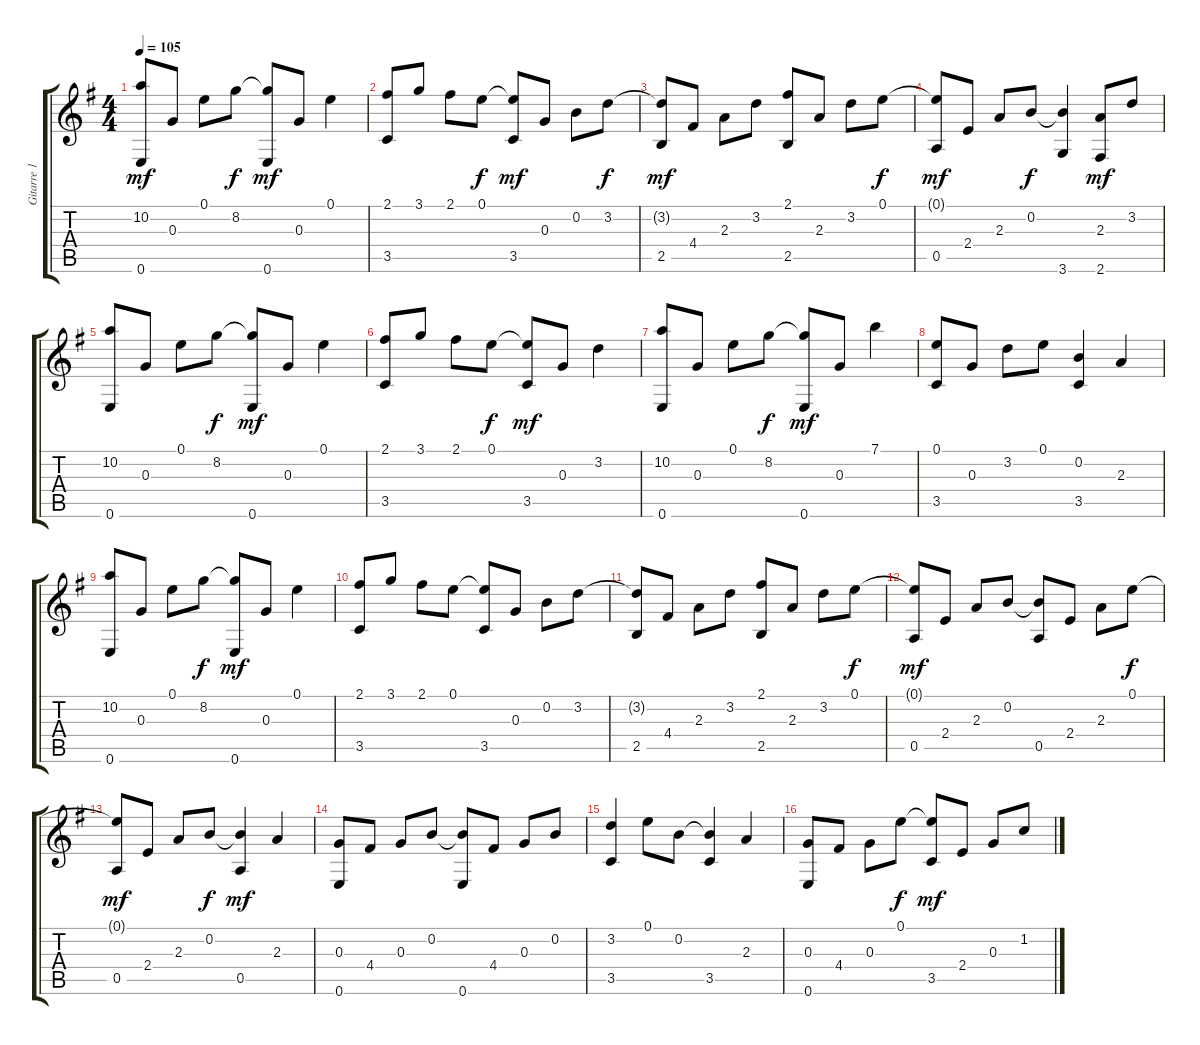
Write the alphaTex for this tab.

\track ("Gitarre 1" "Gitarre 1") {instrument acousticguitarsteel}
\staff {score tabs}
\tuning (E4 B3 G3 D3 A2 E2) {hide}
\ts (4 4)
\tempo 105
\clef g2
\ks g
(10.2 0.6).8{dy mf} 0.3.8 0.1.8 8.2.8{dy f} (8.2{t} 0.6).8{dy mf} 0.3.8 0.1.4 |
(2.1 3.5).8 3.1.8 2.1.8 0.1.8{dy f} (0.1{t} 3.5).8{dy mf} 0.3.8 0.2.8 3.2.8{dy f} |
(3.2{t} 2.5).8{dy mf} 4.4.8 2.3.8 3.2.8 (2.1 2.5).8 2.3.8 3.2.8 0.1.8{dy f} |
(0.1{t} 0.5).8{dy mf} 2.4.8 2.3.8 0.2.8{dy f} (0.2{t} 3.6).4 (2.3 2.6).8{dy mf} 3.2.8 |
(10.2 0.6).8 0.3.8 0.1.8 8.2.8{dy f} (8.2{t} 0.6).8{dy mf} 0.3.8 0.1.4 |
(2.1 3.5).8 3.1.8 2.1.8 0.1.8{dy f} (0.1{t} 3.5).8{dy mf} 0.3.8 3.2.4 |
(10.2 0.6).8 0.3.8 0.1.8 8.2.8{dy f} (8.2{t} 0.6).8{dy mf} 0.3.8 7.1.4 |
(0.1 3.5).8 0.3.8 3.2.8 0.1.8 (0.2 3.5).4 2.3.4 |
(10.2 0.6).8 0.3.8 0.1.8 8.2.8{dy f} (8.2{t} 0.6).8{dy mf} 0.3.8 0.1.4 |
(2.1 3.5).8 3.1.8 2.1.8 0.1.8 (0.1{t} 3.5).8 0.3.8 0.2.8 3.2.8 |
(3.2{t} 2.5).8 4.4.8 2.3.8 3.2.8 (2.1 2.5).8 2.3.8 3.2.8 0.1.8{dy f} |
(0.1{t} 0.5).8{dy mf} 2.4.8 2.3.8 0.2.8 (0.2{t} 0.5).8 2.4.8 2.3.8 0.1.8{dy f} |
(0.1{t} 0.5).8{dy mf} 2.4.8 2.3.8 0.2.8{dy f} (0.2{t} 0.5).4{dy mf} 2.3.4 |
(0.3 0.6).8 4.4.8 0.3.8 0.2.8 (0.2{t} 0.6).8 4.4.8 0.3.8 0.2.8 |
(3.2 3.5).4 0.1.8 0.2.8 (0.2{t} 3.5).4 2.3.4 |
(0.3 0.6).8 4.4.8 0.3.8 0.1.8{dy f} (0.1{t} 3.5).8{dy mf} 2.4.8 0.3.8 1.2.8
